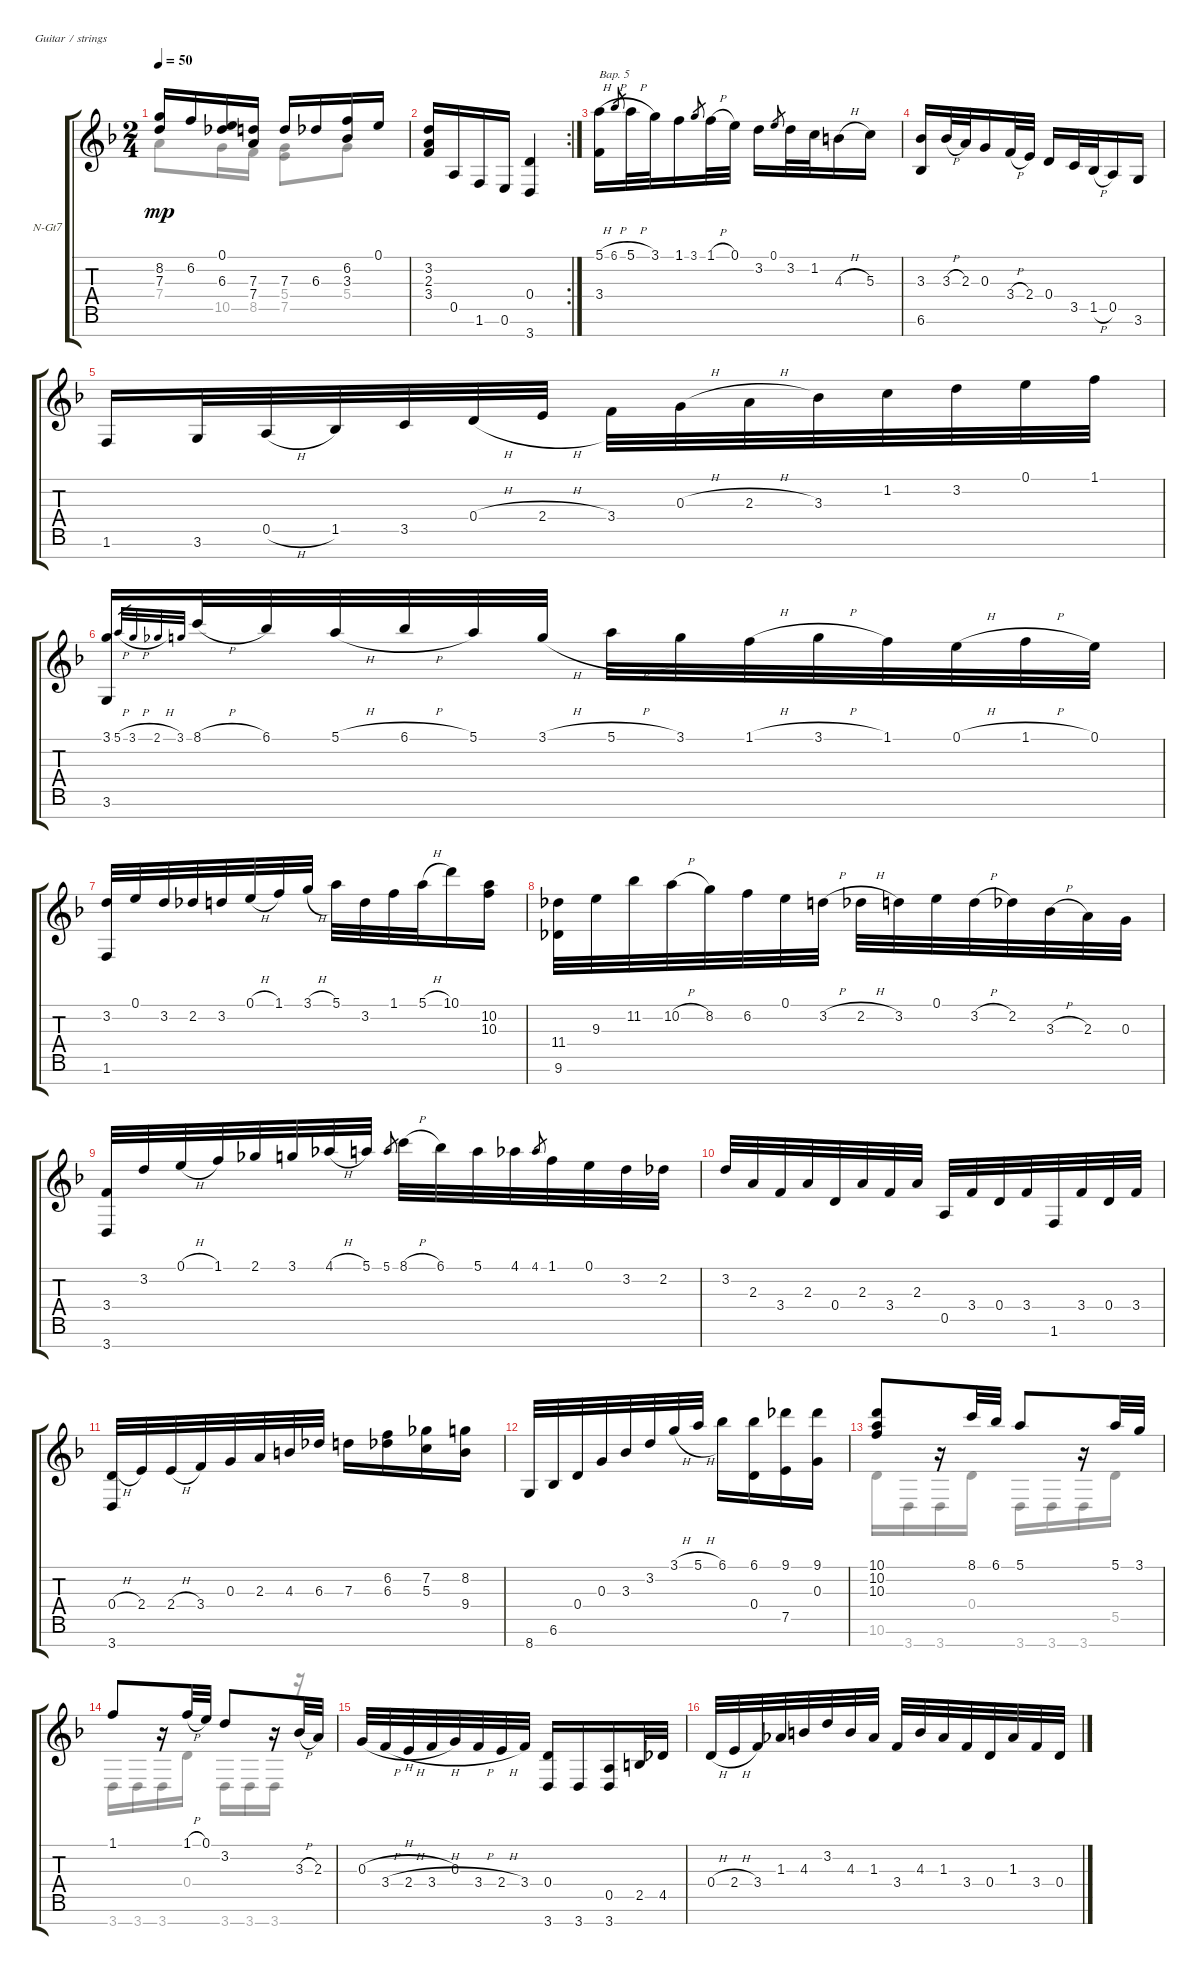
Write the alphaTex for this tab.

\defaultSystemsLayout 4
\bracketExtendMode groupsimilarinstruments
\firstSystemTrackNameOrientation horizontal
\otherSystemsTrackNameOrientation horizontal
\track ("Nylon Guitar" "N-Gt7") {instrument acousticguitarnylon}
\staff {score tabs}
\tuning (E4 B3 G3 D3 A2 E2 B1)
\voice
\ts (2 4)
\tempo 50
\clef g2
\ks f
(8.2 7.3).16{dy mp} 6.2.16 (0.1 6.3).16 (7.3 7.4).16 7.3.16 6.3.16 (3.3 6.2).16 0.1.16 |
\rc 2
(3.4 2.3 3.2).16 0.5.16 1.6.16 0.6.16 (3.7 0.4).4 |
(3.4 5.1{h}).16{txt "Вар. 5"} 6.1{h}.8{gr} 5.1{h}.32 3.1.32 1.1.16 3.1.8{gr} 1.1{h}.32 0.1.32 3.2.16 0.1.8{gr} 3.2.32 1.2.32 4.3{h}.16 5.3.16 |
(3.3 6.6).16 3.3{h}.32 2.3.32 0.3.16 3.4{h}.32 2.4.32 0.4.16 3.5.32 1.5{h}.32 0.5.16 3.6.16 |
1.6.16 3.6.32 0.5{h}.32 1.5.32 3.5.32 0.4{h}.32 2.4{h}.32 3.4.32 0.3{h}.32 2.3{h}.32 3.3.32 1.2.32 3.2.32 0.1.32 1.1.32 |
(3.1 3.6).16 5.1{h}.32{gr} 3.1{h}.32{gr} 2.1{h}.32{gr} 3.1.32{gr} 8.1{h}.32 6.1.32 5.1{h}.32 6.1{h}.32 5.1.32 3.1{h}.32 5.1{h}.32 3.1.32 1.1{h}.32 3.1{h}.32 1.1.32 0.1{h}.32 1.1{h}.32 0.1.32 |
(3.2 1.6).32 0.1.32 3.2.32 2.2.32 3.2.32 0.1{h}.32 1.1.32 3.1{h}.32 5.1.32 3.2.32 1.1.32 5.1{h}.32 10.1.16 (10.3 10.2).16 |
(11.4 9.6).32 9.3.32 11.2.32 10.2{h}.32 8.2.32 6.2.32 0.1.32 3.2{h}.32 2.2{h}.32 3.2.32 0.1.32 3.2{h}.32 2.2.32 3.3{h}.32 2.3.32 0.3.32 |
(3.4 3.7).32 3.2.32 0.1{h}.32 1.1.32 2.1.32 3.1.32 4.1{h}.32 5.1.32 5.1.8{gr} 8.1{h}.32 6.1.32 5.1.32 4.1.32 4.1.8{gr} 1.1.32 0.1.32 3.2.32 2.2.32 |
3.2.32 2.3.32 3.4.32 2.3.32 0.4.32 2.3.32 3.4.32 2.3.32 0.5.32 3.4.32 0.4.32 3.4.32 1.6.32 3.4.32 0.4.32 3.4.32 |
(0.4{h} 3.7).32 2.4.32 2.4{h}.32 3.4.32 0.3.32 2.3.32 4.3.32 6.3.32 7.3.16 (6.2 6.3).16 (5.3 7.2).16 (8.2 9.4).16 |
8.7.32 6.6.32 0.4.32 0.3.32 3.3.32 3.2.32 3.1{h}.32 5.1{h}.32 6.1.16 (6.1 0.4).16 (7.5 9.1).16 (9.1 0.3).16 |
(10.3 10.2 10.1).8 r.16 8.1.32 6.1.32 5.1.8 r.16 5.1.32 3.1.32 |
1.1.8 r.16 1.1{h}.32 0.1.32 3.2.8 r.16 3.3{h}.32 2.3.32 |
0.3{h}.32 3.4{h}.32 2.4{h}.32 3.4{h}.32 0.3.32 3.4{h}.32 2.4{h}.32 3.4.32 (0.4 3.7).16 3.7.16 (3.7 0.5).16 2.5.32 4.5.32 |
0.4{h}.32 2.4{h}.32 3.4.32 1.3.32 4.3.32 3.2.32 4.3.32 1.3.32 3.4.32 4.3.32 1.3.32 3.4.32 0.4.32 1.3.32 3.4.32 0.4.32
\voice
\clef g2
\ottava regular
\simile none
\ks f
7.4.8{dy mp} 10.5.16 8.5.16 (5.4 7.5).8 5.4.8 |
|
|
|
|
|
|
|
|
|
|
|
10.6.16 3.7.16 3.7.16 0.4.16 3.7.16 3.7.16 3.7.16 5.5.16 |
3.7.16 3.7.16 3.7.16 0.4.16 3.7.16 3.7.16 3.7.16 r.16 |
|
